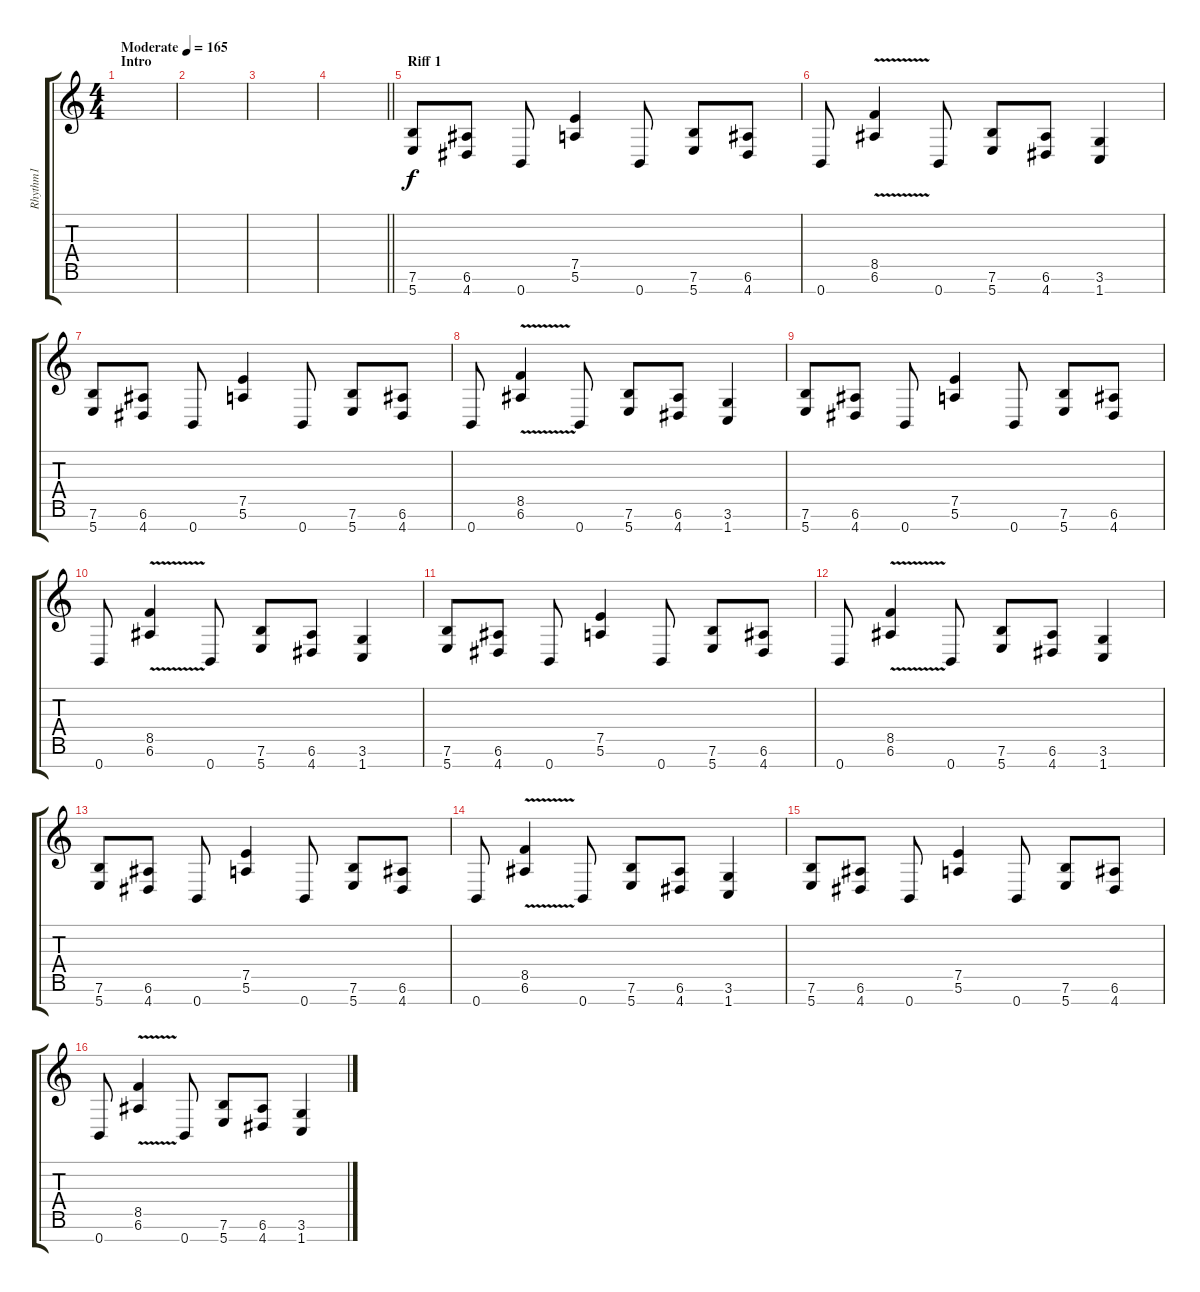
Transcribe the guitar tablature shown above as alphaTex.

\track ("Rhythm1" "Rhythm1") {instrument distortionguitar}
\staff {score tabs}
\tuning (E4 B3 G3 D3 A2 E2 B1) {hide}
\ts (4 4)
\section ("" "Intro")
\tempo (165 "Moderate")
\clef g2
\ks c
|
|
|
\barLineRight lightlight
|
\section ("" "Riff 1")
(7.6 5.7).8 (6.6 4.7).8 0.7.8 (7.5 5.6).4 0.7.8 (7.6 5.7).8 (6.6 4.7).8 |
0.7.8 (8.5{v} 6.6{v}).4 0.7.8 (7.6 5.7).8 (6.6 4.7).8 (3.6 1.7).4 |
(7.6 5.7).8 (6.6 4.7).8 0.7.8 (7.5 5.6).4 0.7.8 (7.6 5.7).8 (6.6 4.7).8 |
0.7.8 (8.5{v} 6.6{v}).4 0.7.8 (7.6 5.7).8 (6.6 4.7).8 (3.6 1.7).4 |
(7.6 5.7).8 (6.6 4.7).8 0.7.8 (7.5 5.6).4 0.7.8 (7.6 5.7).8 (6.6 4.7).8 |
0.7.8 (8.5{v} 6.6{v}).4 0.7.8 (7.6 5.7).8 (6.6 4.7).8 (3.6 1.7).4 |
(7.6 5.7).8 (6.6 4.7).8 0.7.8 (7.5 5.6).4 0.7.8 (7.6 5.7).8 (6.6 4.7).8 |
0.7.8 (8.5{v} 6.6{v}).4 0.7.8 (7.6 5.7).8 (6.6 4.7).8 (3.6 1.7).4 |
(7.6 5.7).8 (6.6 4.7).8 0.7.8 (7.5 5.6).4 0.7.8 (7.6 5.7).8 (6.6 4.7).8 |
0.7.8 (8.5{v} 6.6{v}).4 0.7.8 (7.6 5.7).8 (6.6 4.7).8 (3.6 1.7).4 |
(7.6 5.7).8 (6.6 4.7).8 0.7.8 (7.5 5.6).4 0.7.8 (7.6 5.7).8 (6.6 4.7).8 |
0.7.8 (8.5{v} 6.6{v}).4 0.7.8 (7.6 5.7).8 (6.6 4.7).8 (3.6 1.7).4
